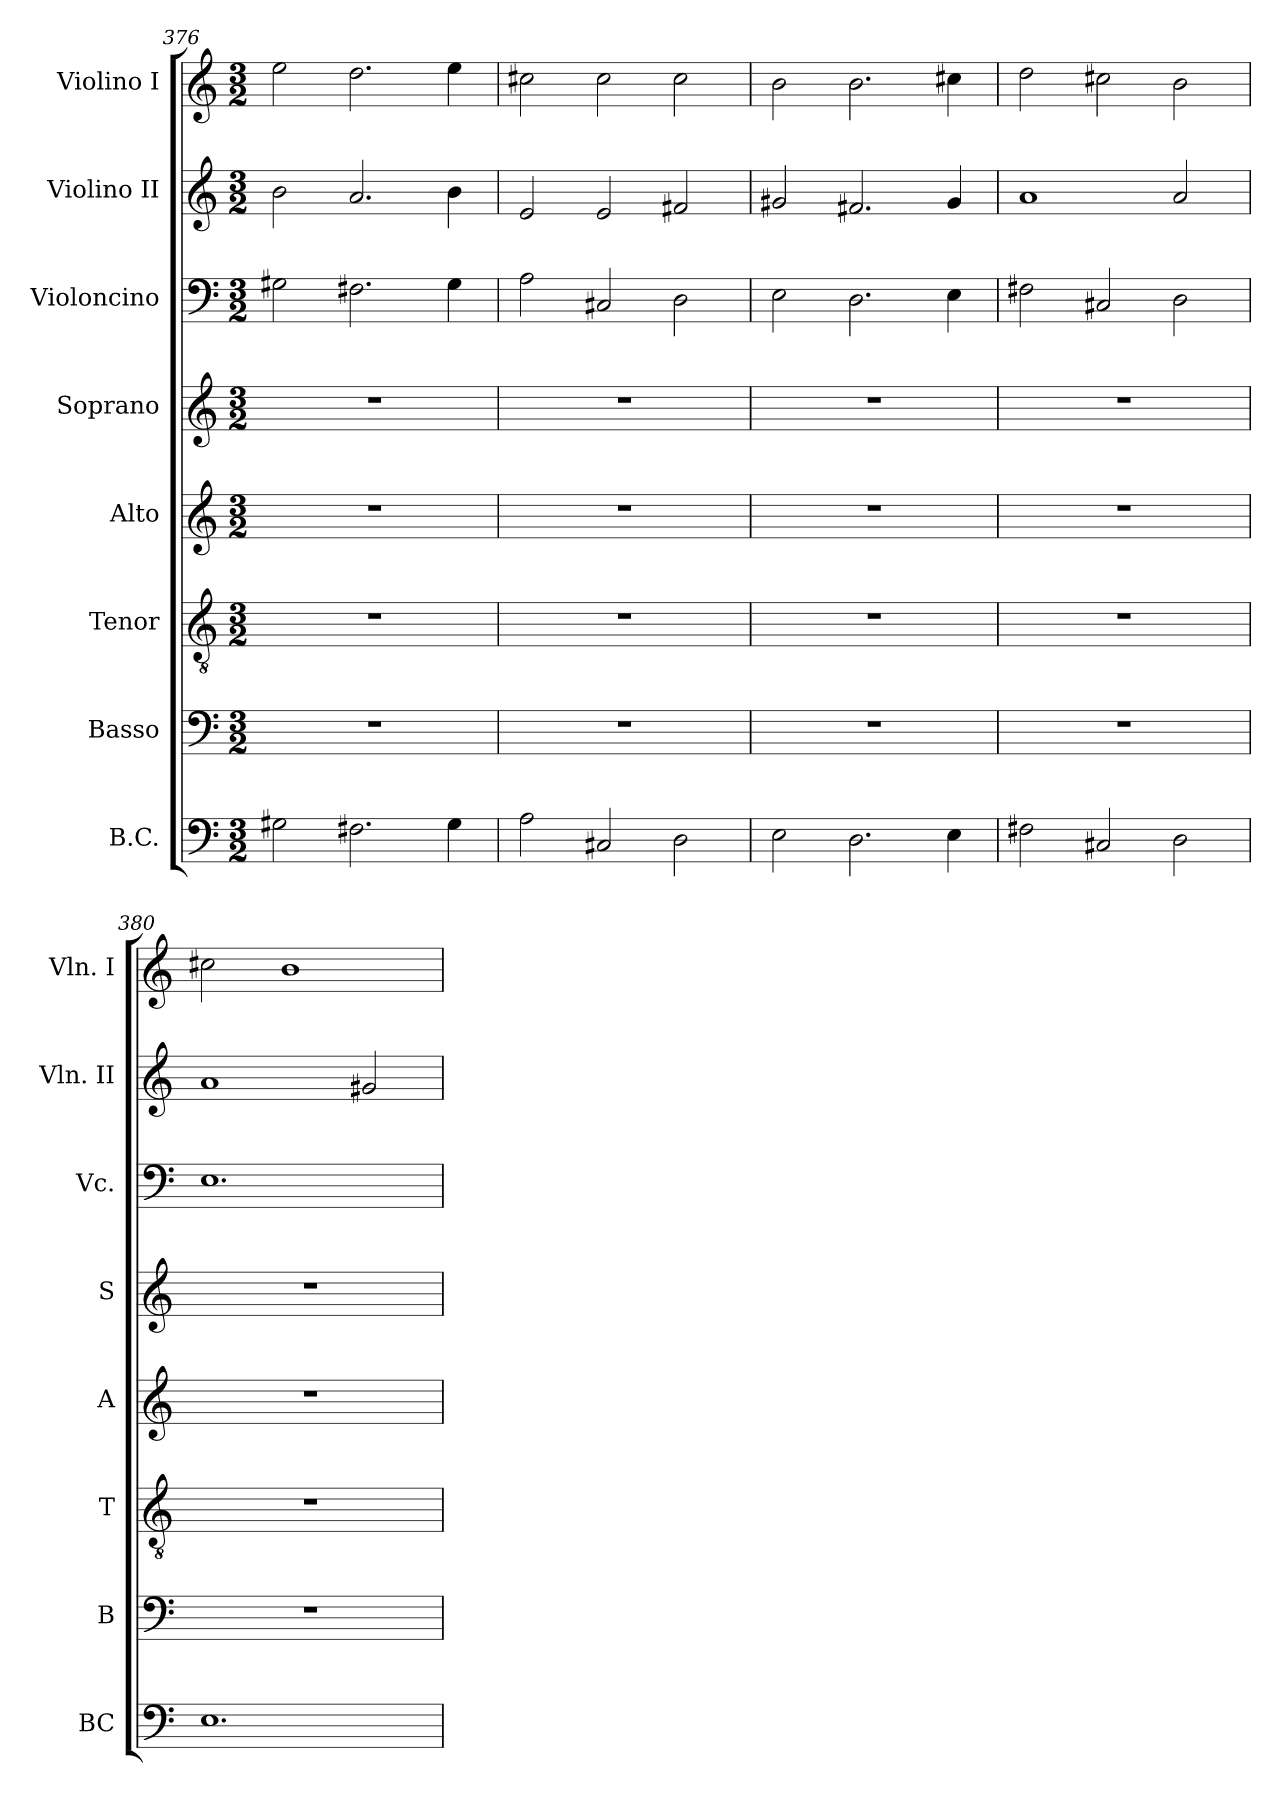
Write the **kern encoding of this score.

**kern	**kern	**kern	**kern	**kern	**kern	**kern	**kern
*part8	*part7	*part6	*part5	*part4	*part3	*part2	*part1
*staff8	*staff7	*staff6	*staff5	*staff4	*staff3	*staff2	*staff1
*I"B.C.	*I"Basso	*I"Tenor	*I"Alto	*I"Soprano	*I"Violoncino	*I"Violino II	*I"Violino I
*I'BC	*I'B	*I'T	*I'A	*I'S	*I'Vc.	*I'Vln. II	*I'Vln. I
!!LO:PB:g=z
*clefF4	*clefF4	*clefGv2	*clefG2	*clefG2	*clefF4	*clefG2	*clefG2
*k[]	*k[]	*k[]	*k[]	*k[]	*k[]	*k[]	*k[]
*C:	*C:	*C:	*C:	*C:	*C:	*C:	*C:
*M3/2	*M3/2	*M3/2	*M3/2	*M3/2	*M3/2	*M3/2	*M3/2
=376	=376	=376	=376	=376	=376	=376	=376
2G#X\	1.r	1.r	1.r	1.r	2G#X\	2b\	2ee\
2.F#X\	.	.	.	.	2.F#X\	2.a/	2.dd\
4G#\	.	.	.	.	4G#\	4b\	4ee\
=377	=377	=377	=377	=377	=377	=377	=377
2A\	1.r	1.r	1.r	1.r	2A\	2e/	2cc#X\
2C#X/	.	.	.	.	2C#X/	2e/	2cc#\
2D\	.	.	.	.	2D\	2f#X/	2cc#\
=378	=378	=378	=378	=378	=378	=378	=378
2E\	1.r	1.r	1.r	1.r	2E\	2g#X/	2b\
2.D\	.	.	.	.	2.D\	2.f#X/	2.b\
4E\	.	.	.	.	4E\	4g#/	4cc#X\
=379	=379	=379	=379	=379	=379	=379	=379
2F#X\	1.r	1.r	1.r	1.r	2F#X\	1a	2dd\
2C#X/	.	.	.	.	2C#X/	.	2cc#X\
2D\	.	.	.	.	2D\	2a/	2b\
=380	=380	=380	=380	=380	=380	=380	=380
1.E	1.r	1.r	1.r	1.r	1.E	1a	2cc#X\
.	.	.	.	.	.	.	1b
.	.	.	.	.	.	2g#X/	.
=	=	=	=	=	=	=	=
*-	*-	*-	*-	*-	*-	*-	*-
